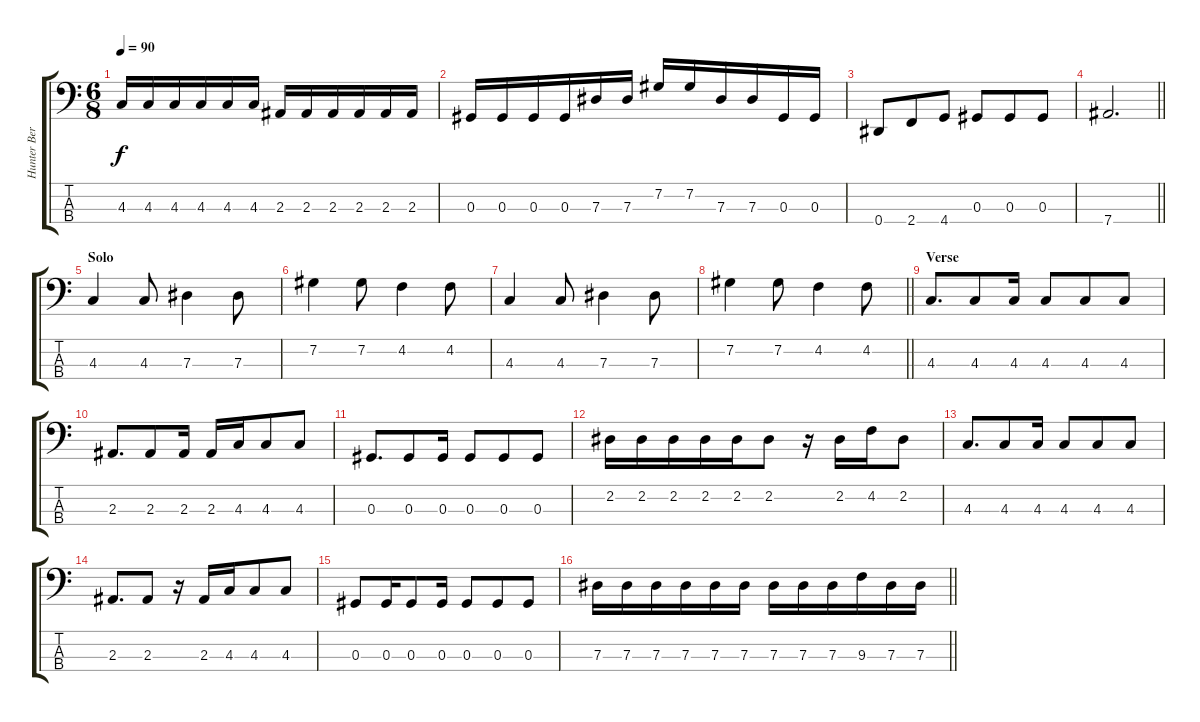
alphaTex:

\track ("Hunter Bergan" "Hunter Ber") {instrument electricbasspick}
\staff {score tabs}
\tuning (Gb2 Db2 Ab1 Eb1) {hide}
\ts (6 8)
\tempo 90
\clef f4
\ks c
4.3.16{dy f} 4.3.16 4.3.16 4.3.16 4.3.16 4.3.16 2.3.16 2.3.16 2.3.16 2.3.16 2.3.16 2.3.16 |
0.3.16 0.3.16 0.3.16 0.3.16 7.3.16 7.3.16 7.2.16 7.2.16 7.3.16 7.3.16 0.3.16 0.3.16 |
0.4.8 2.4.8 4.4.8 0.3.8 0.3.8 0.3.8 |
\barLineRight lightlight
7.4.2{d} |
\section ("" "Solo")
4.3.4 4.3.8 7.3.4 7.3.8 |
7.2.4 7.2.8 4.2.4 4.2.8 |
4.3.4 4.3.8 7.3.4 7.3.8 |
\barLineRight lightlight
7.2.4 7.2.8 4.2.4 4.2.8 |
\section ("" "Verse")
4.3.8{d} 4.3.8 4.3.16 4.3.8 4.3.8 4.3.8 |
2.3.8{d} 2.3.8 2.3.16 2.3.16 4.3.16 4.3.8 4.3.8 |
0.3.8{d} 0.3.8 0.3.16 0.3.8 0.3.8 0.3.8 |
2.2.16 2.2.16 2.2.16 2.2.16 2.2.16 2.2.8 r.16 2.2.16 4.2.16 2.2.8 |
4.3.8{d} 4.3.8 4.3.16 4.3.8 4.3.8 4.3.8 |
2.3.8{d} 2.3.8 r.16 2.3.16 4.3.16 4.3.8 4.3.8 |
0.3.8 0.3.16 0.3.8 0.3.16 0.3.8 0.3.8 0.3.8 |
\barLineRight lightlight
7.3.16 7.3.16 7.3.16 7.3.16 7.3.16 7.3.16 7.3.16 7.3.16 7.3.16 9.3.16 7.3.16 7.3.16
